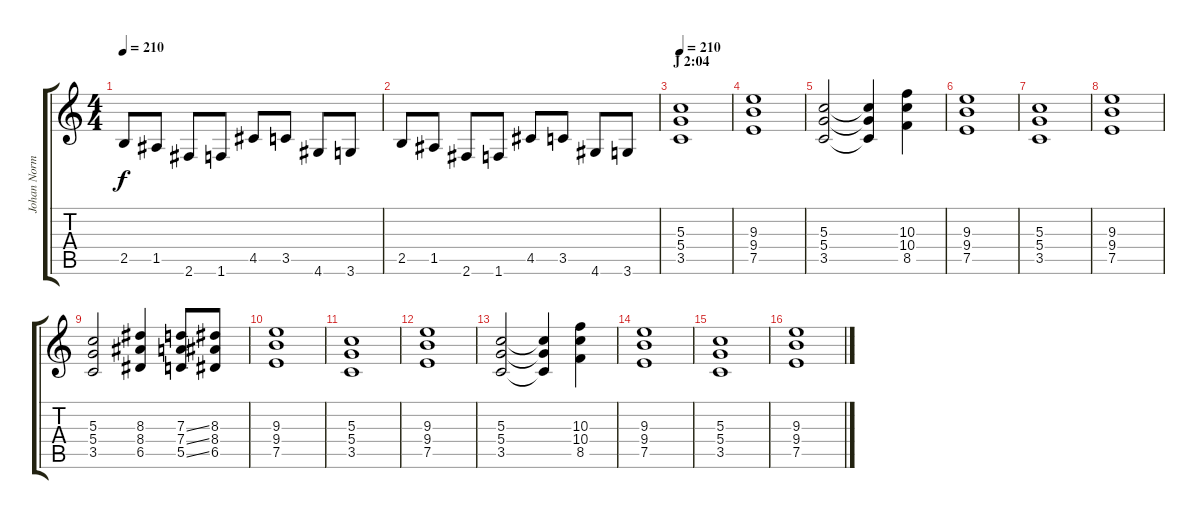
\track ("Johan Norman" "Johan Norm") {instrument distortionguitar}
\staff {score tabs}
\tuning (E4 B3 G3 D3 A2 E2) {hide}
\ts (4 4)
\tempo 210
\clef g2
\ks c
2.5.8{dy f} 1.5.8 2.6.8 1.6.8 4.5.8 3.5.8 4.6.8 3.6.8 |
2.5.8 1.5.8 2.6.8 1.6.8 4.5.8 3.5.8 4.6.8 3.6.8 |
\section ("" "J 2:04")
\tempo 210
(5.3 5.4 3.5).1 |
(9.3 9.4 7.5).1 |
(5.3 5.4 3.5).2 (5.3{t} 5.4{t} 3.5{t}).4 (10.3 10.4 8.5).4 |
(9.3 9.4 7.5).1 |
(5.3 5.4 3.5).1 |
(9.3 9.4 7.5).1 |
(5.3 5.4 3.5).2 (8.3 8.4 6.5).4 (7.3{ss} 7.4{ss} 5.5{ss}).8 (8.3 8.4 6.5).8 |
(9.3 9.4 7.5).1 |
(5.3 5.4 3.5).1 |
(9.3 9.4 7.5).1 |
(5.3 5.4 3.5).2 (5.3{t} 5.4{t} 3.5{t}).4 (10.3 10.4 8.5).4 |
(9.3 9.4 7.5).1 |
(5.3 5.4 3.5).1 |
(9.3 9.4 7.5).1
